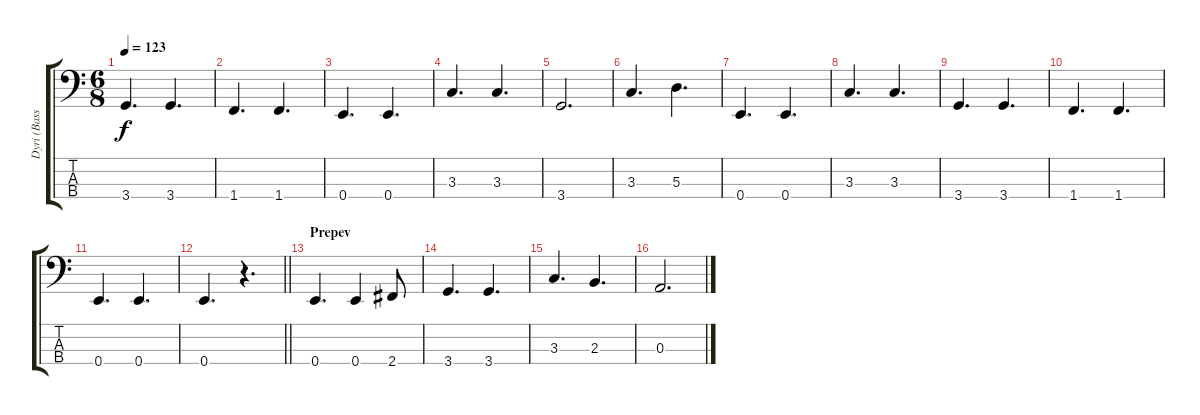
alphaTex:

\track ("Dyri (Bass)" "Dyri (Bass") {instrument electricbassfinger}
\staff {score tabs}
\tuning (G2 D2 A1 E1) {hide}
\ts (6 8)
\tempo 123
\clef f4
\ks c
3.4.4{d dy f} 3.4.4{d} |
1.4.4{d} 1.4.4{d} |
0.4.4{d} 0.4.4{d} |
3.3.4{d} 3.3.4{d} |
3.4.2{d} |
3.3.4{d} 5.3.4{d} |
0.4.4{d} 0.4.4{d} |
3.3.4{d} 3.3.4{d} |
3.4.4{d} 3.4.4{d} |
1.4.4{d} 1.4.4{d} |
0.4.4{d} 0.4.4{d} |
\barLineRight lightlight
0.4.4{d} r.4{d} |
\section ("" "Prepev")
0.4.4{d} 0.4.4 2.4.8 |
3.4.4{d} 3.4.4{d} |
3.3.4{d} 2.3.4{d} |
0.3.2{d}
